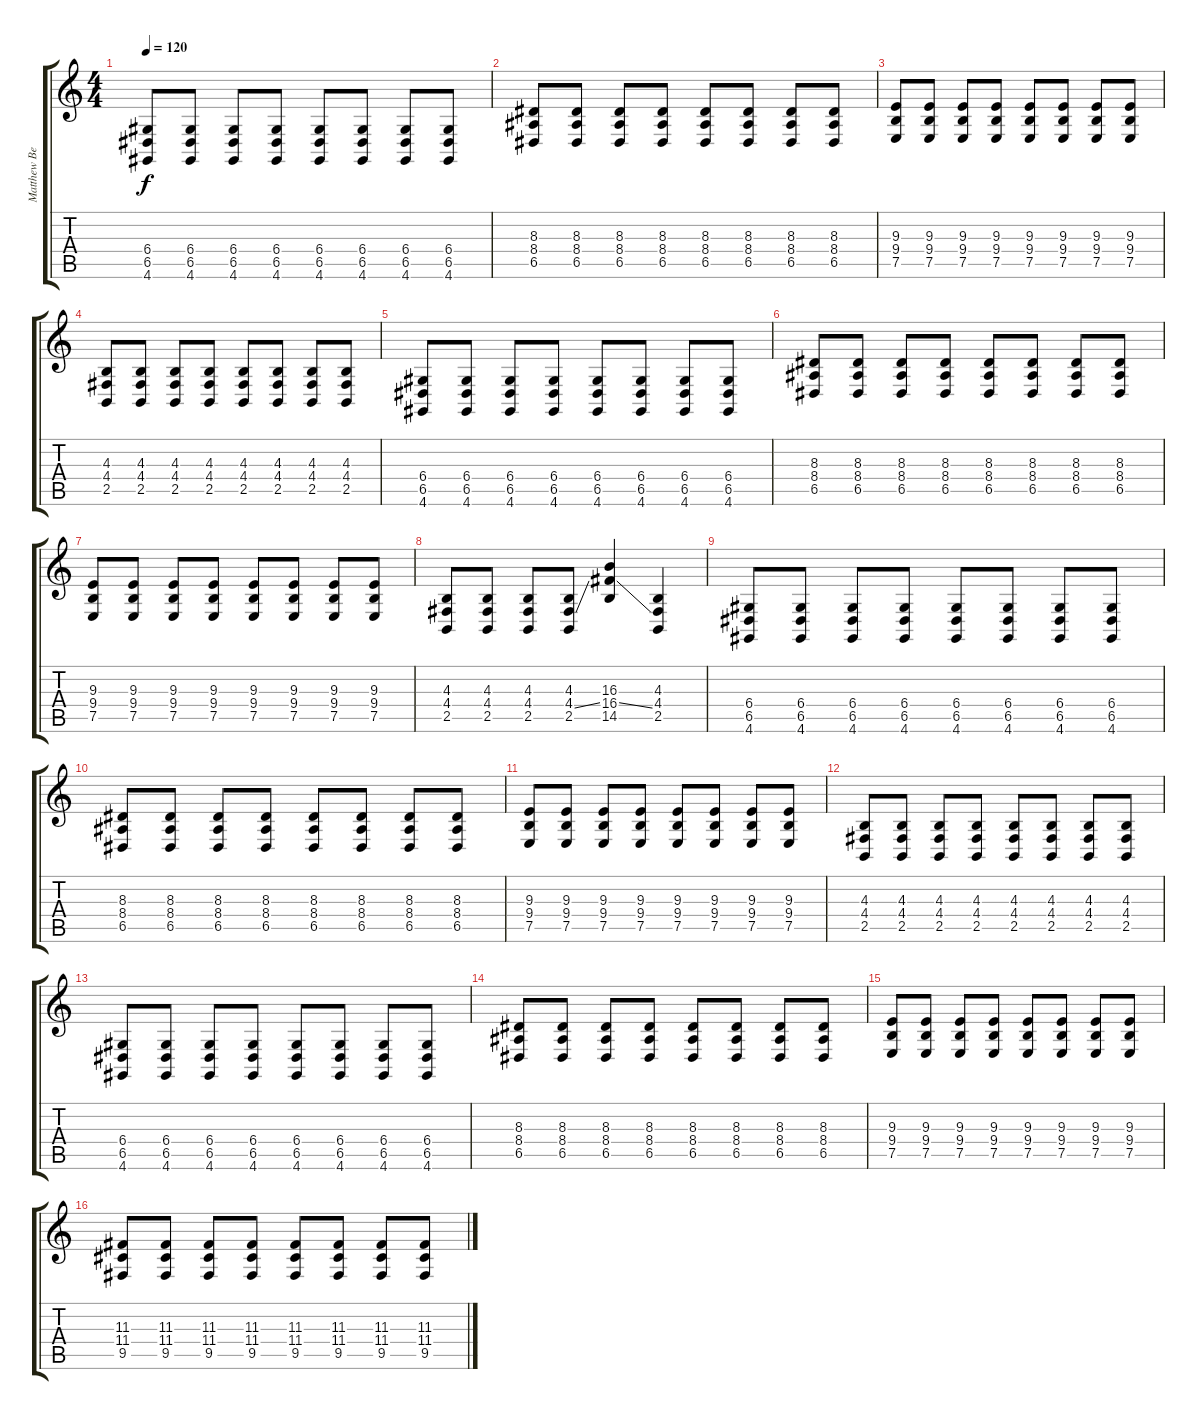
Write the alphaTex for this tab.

\track ("Matthew Bellamy" "Matthew Be") {instrument pad1newage}
\staff {score tabs}
\tuning (E4 B3 G3 D3 A2 E2) {hide}
\ts (4 4)
\tempo 120
\clef g2
\ks c
(6.4 6.5 4.6).8{dy f} (6.4 6.5 4.6).8 (6.4 6.5 4.6).8 (6.4 6.5 4.6).8 (6.4 6.5 4.6).8 (6.4 6.5 4.6).8 (6.4 6.5 4.6).8 (6.4 6.5 4.6).8 |
(8.3 8.4 6.5).8 (8.3 8.4 6.5).8 (8.3 8.4 6.5).8 (8.3 8.4 6.5).8 (8.3 8.4 6.5).8 (8.3 8.4 6.5).8 (8.3 8.4 6.5).8 (8.3 8.4 6.5).8 |
(9.3 9.4 7.5).8 (9.3 9.4 7.5).8 (9.3 9.4 7.5).8 (9.3 9.4 7.5).8 (9.3 9.4 7.5).8 (9.3 9.4 7.5).8 (9.3 9.4 7.5).8 (9.3 9.4 7.5).8 |
(4.3 4.4 2.5).8 (4.3 4.4 2.5).8 (4.3 4.4 2.5).8 (4.3 4.4 2.5).8 (4.3 4.4 2.5).8 (4.3 4.4 2.5).8 (4.3 4.4 2.5).8 (4.3 4.4 2.5).8 |
(6.4 6.5 4.6).8 (6.4 6.5 4.6).8 (6.4 6.5 4.6).8 (6.4 6.5 4.6).8 (6.4 6.5 4.6).8 (6.4 6.5 4.6).8 (6.4 6.5 4.6).8 (6.4 6.5 4.6).8 |
(8.3 8.4 6.5).8 (8.3 8.4 6.5).8 (8.3 8.4 6.5).8 (8.3 8.4 6.5).8 (8.3 8.4 6.5).8 (8.3 8.4 6.5).8 (8.3 8.4 6.5).8 (8.3 8.4 6.5).8 |
(9.3 9.4 7.5).8 (9.3 9.4 7.5).8 (9.3 9.4 7.5).8 (9.3 9.4 7.5).8 (9.3 9.4 7.5).8 (9.3 9.4 7.5).8 (9.3 9.4 7.5).8 (9.3 9.4 7.5).8 |
(4.3 4.4 2.5).8 (4.3 4.4 2.5).8 (4.3 4.4 2.5).8 (4.3 4.4{ss} 2.5).8 (16.3 16.4{ss} 14.5).4 (4.3 4.4 2.5).4 |
(6.4 6.5 4.6).8 (6.4 6.5 4.6).8 (6.4 6.5 4.6).8 (6.4 6.5 4.6).8 (6.4 6.5 4.6).8 (6.4 6.5 4.6).8 (6.4 6.5 4.6).8 (6.4 6.5 4.6).8 |
(8.3 8.4 6.5).8 (8.3 8.4 6.5).8 (8.3 8.4 6.5).8 (8.3 8.4 6.5).8 (8.3 8.4 6.5).8 (8.3 8.4 6.5).8 (8.3 8.4 6.5).8 (8.3 8.4 6.5).8 |
(9.3 9.4 7.5).8 (9.3 9.4 7.5).8 (9.3 9.4 7.5).8 (9.3 9.4 7.5).8 (9.3 9.4 7.5).8 (9.3 9.4 7.5).8 (9.3 9.4 7.5).8 (9.3 9.4 7.5).8 |
(4.3 4.4 2.5).8 (4.3 4.4 2.5).8 (4.3 4.4 2.5).8 (4.3 4.4 2.5).8 (4.3 4.4 2.5).8 (4.3 4.4 2.5).8 (4.3 4.4 2.5).8 (4.3 4.4 2.5).8 |
(6.4 6.5 4.6).8 (6.4 6.5 4.6).8 (6.4 6.5 4.6).8 (6.4 6.5 4.6).8 (6.4 6.5 4.6).8 (6.4 6.5 4.6).8 (6.4 6.5 4.6).8 (6.4 6.5 4.6).8 |
(8.3 8.4 6.5).8 (8.3 8.4 6.5).8 (8.3 8.4 6.5).8 (8.3 8.4 6.5).8 (8.3 8.4 6.5).8 (8.3 8.4 6.5).8 (8.3 8.4 6.5).8 (8.3 8.4 6.5).8 |
(9.3 9.4 7.5).8 (9.3 9.4 7.5).8 (9.3 9.4 7.5).8 (9.3 9.4 7.5).8 (9.3 9.4 7.5).8 (9.3 9.4 7.5).8 (9.3 9.4 7.5).8 (9.3 9.4 7.5).8 |
(11.3 11.4 9.5).8 (11.3 11.4 9.5).8 (11.3 11.4 9.5).8 (11.3 11.4 9.5).8 (11.3 11.4 9.5).8 (11.3 11.4 9.5).8 (11.3 11.4 9.5).8 (11.3 11.4 9.5).8
